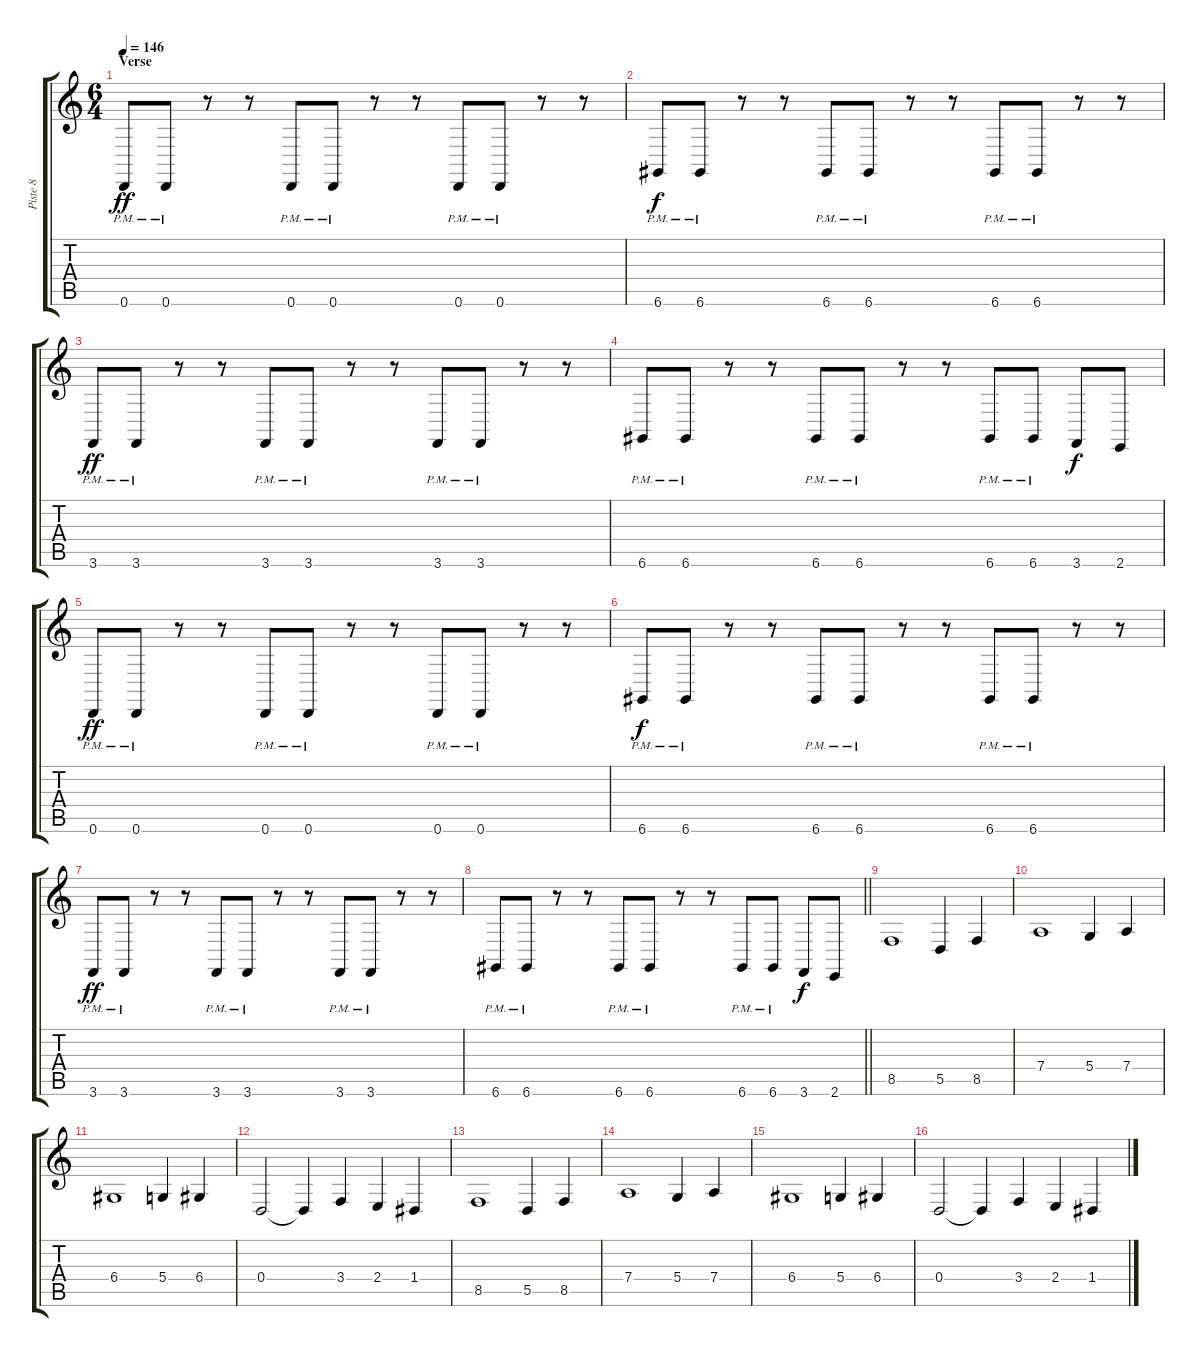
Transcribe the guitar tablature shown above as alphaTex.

\track ("Piste 8" "Piste 8") {instrument oboe}
\staff {score tabs}
\tuning (E4 B3 G3 D3 A2 D2) {hide}
\ts (6 4)
\section ("" "Verse")
\tempo 146
\clef g2
\ks c
0.6{pm}.8{dy ff} 0.6{pm}.8 r.8 r.8 0.6{pm}.8 0.6{pm}.8 r.8 r.8 0.6{pm}.8 0.6{pm}.8 r.8 r.8 |
6.6{pm}.8{dy f} 6.6{pm}.8 r.8 r.8 6.6{pm}.8 6.6{pm}.8 r.8 r.8 6.6{pm}.8 6.6{pm}.8 r.8 r.8 |
3.6{pm}.8{dy ff} 3.6{pm}.8 r.8 r.8 3.6{pm}.8 3.6{pm}.8 r.8 r.8 3.6{pm}.8 3.6{pm}.8 r.8 r.8 |
6.6{pm}.8 6.6{pm}.8 r.8 r.8 6.6{pm}.8 6.6{pm}.8 r.8 r.8 6.6{pm}.8 6.6{pm}.8 3.6.8{dy f} 2.6.8 |
0.6{pm}.8{dy ff} 0.6{pm}.8 r.8 r.8 0.6{pm}.8 0.6{pm}.8 r.8 r.8 0.6{pm}.8 0.6{pm}.8 r.8 r.8 |
6.6{pm}.8{dy f} 6.6{pm}.8 r.8 r.8 6.6{pm}.8 6.6{pm}.8 r.8 r.8 6.6{pm}.8 6.6{pm}.8 r.8 r.8 |
3.6{pm}.8{dy ff} 3.6{pm}.8 r.8 r.8 3.6{pm}.8 3.6{pm}.8 r.8 r.8 3.6{pm}.8 3.6{pm}.8 r.8 r.8 |
\barLineRight lightlight
6.6{pm}.8 6.6{pm}.8 r.8 r.8 6.6{pm}.8 6.6{pm}.8 r.8 r.8 6.6{pm}.8 6.6{pm}.8 3.6.8{dy f} 2.6.8 |
\section ("" "")
8.5.1 5.5.4 8.5.4 |
7.4.1 5.4.4 7.4.4 |
6.4.1 5.4.4 6.4.4 |
0.4.2 0.4{t}.4 3.4.4 2.4.4 1.4.4 |
8.5.1 5.5.4 8.5.4 |
7.4.1 5.4.4 7.4.4 |
6.4.1 5.4.4 6.4.4 |
0.4.2 0.4{t}.4 3.4.4 2.4.4 1.4.4
